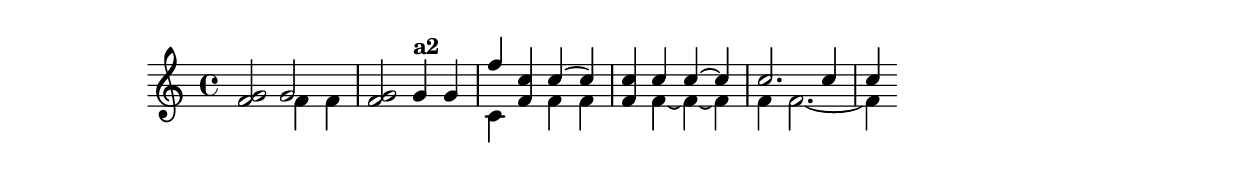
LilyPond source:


\header {
  texidoc ="The new part combiner stays apart from:
@itemize @bullet
@item different durations,
@item different articulations (taking into account only slur/@/beam/@/tie), and
@item wide pitch ranges.
@end itemize
"
}

\layout { ragged-right = ##t }

\version "2.19.2"

vone =  \relative a' {
  g2 g    g  g4 g f' c c( c) c c  c ~ c
  c2. c4   c
}
vtwo =  \relative a' {
  f2 f4 f f2 g4 g c, f f  f  f f~ f ~ f
  f4 f2. ~ 4
}


\partcombine \vone \vtwo

 

 
